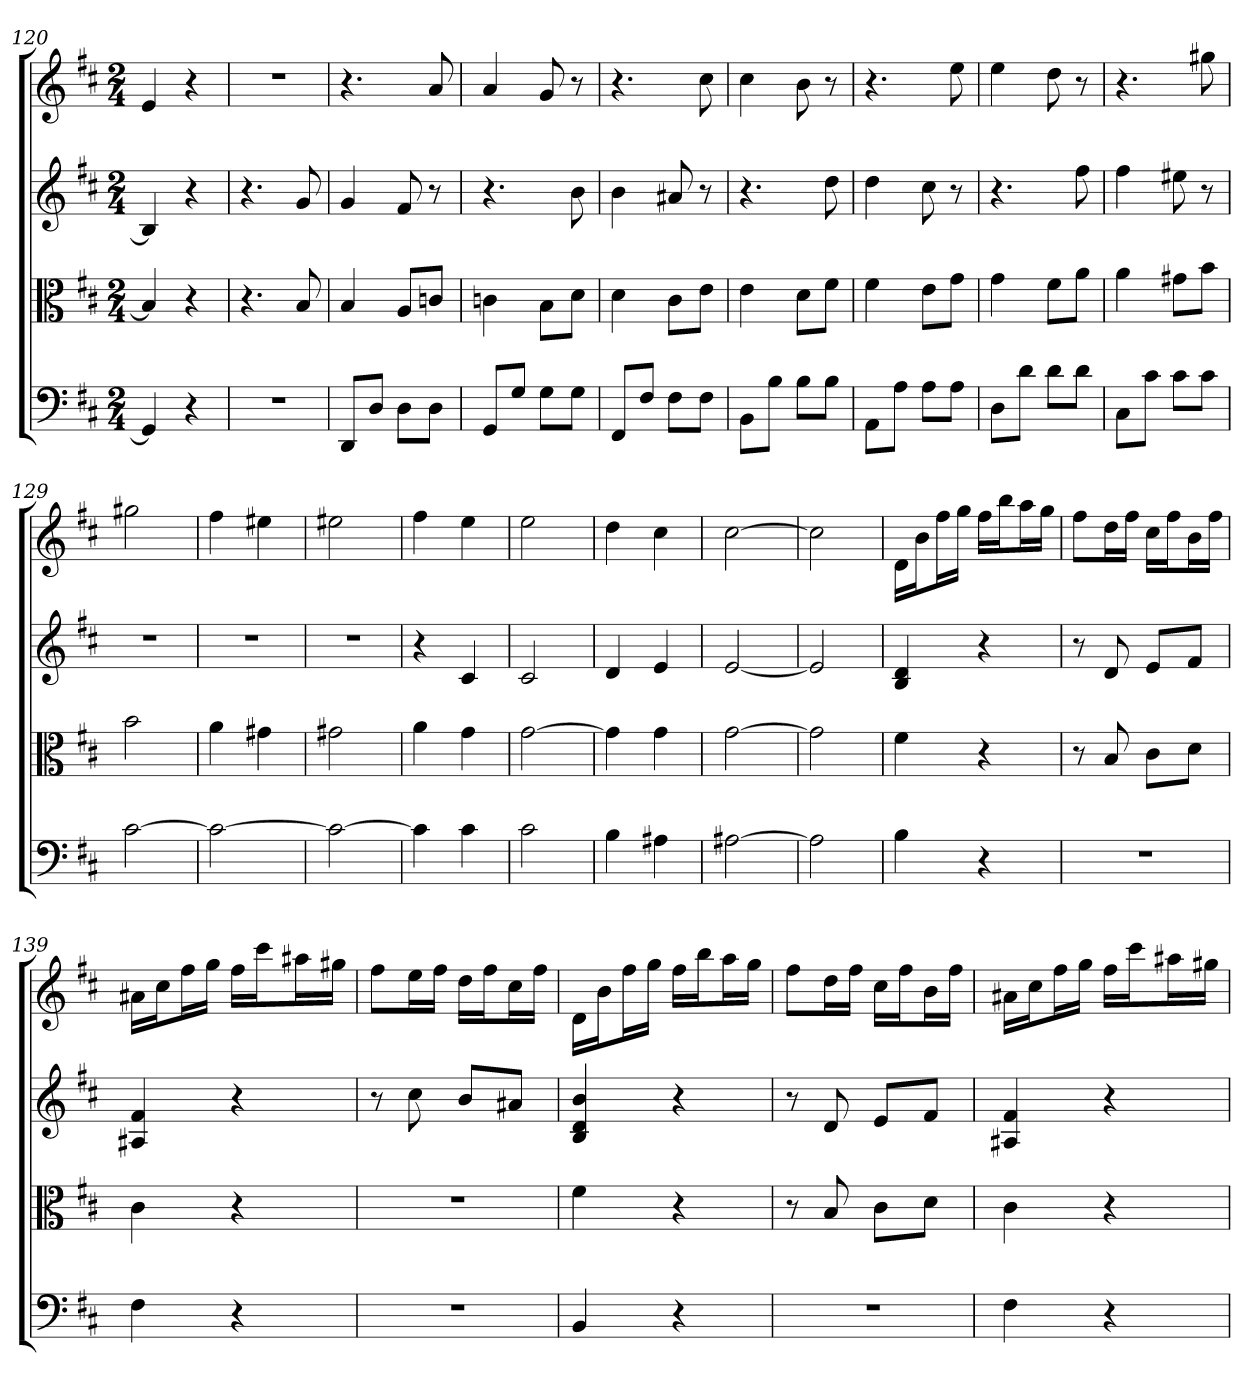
**kern	**kern	**kern	**kern
*part4	*part3	*part2	*part1
*staff4	*staff3	*staff2	*staff1
*clefF4	*clefC3	*	*
*k[f#c#]	*k[f#c#]	*k[f#c#]	*k[f#c#]
*b:	*b:	*b:	*b:
*M2/4	*M2/4	*M2/4	*M2/4
=120	=120	=120	=120
4GG]	4B]	4B]	4e
4r	4r	4r	4r
=121	=121	=121	=121
2r	4.r	4.r	2r
.	8B	8g	.
=122	=122	=122	=122
8DD/L	4B	4g	4.r
8D/J	.	.	.
8D\L	8A/L	8f#	.
8D\J	8cn/J	8r	8a
=123	=123	=123	=123
8GG/L	4cn	4.r	4a
8G/J	.	.	.
8G\L	8B\L	.	8g
8G\J	8d\J	8b	8r
=124	=124	=124	=124
8FF#/L	4d	4b	4.r
8F#/J	.	.	.
8F#\L	8c#\L	8a#X	.
8F#\J	8e\J	8r	8cc#
=125	=125	=125	=125
8BB\L	4e	4.r	4cc#
8B\J	.	.	.
8B\L	8d\L	.	8b
8B\J	8f#\J	8dd	8r
=126	=126	=126	=126
8AA\L	4f#	4dd	4.r
8A\J	.	.	.
8A\L	8e\L	8cc#	.
8A\J	8g\J	8r	8ee
=127	=127	=127	=127
8D\L	4g	4.r	4ee
8d\J	.	.	.
8d\L	8f#\L	.	8dd
8d\J	8a\J	8ff#	8r
=128	=128	=128	=128
8C#\L	4a	4ff#	4.r
8c#\J	.	.	.
8c#\L	8g#X\L	8ee#X	.
8c#\J	8b\J	8r	8gg#X
=129	=129	=129	=129
[2c#	2b	2r	2gg#X
=130	=130	=130	=130
2c#_	4a	2r	4ff#
.	4g#X	.	4ee#X
=131	=131	=131	=131
2c#_	2g#X	2r	2ee#X
=132	=132	=132	=132
4c#]	4a	4r	4ff#
4c#	4g	4c#	4ee
=133	=133	=133	=133
2c#	[2g	2c#	2ee
=134	=134	=134	=134
4B	4g]	4d	4dd
4A#X	4g	4e	4cc#
=135	=135	=135	=135
[2A#X	[2g	[2e	[2cc#
=136	=136	=136	=136
2A#]	2g]	2e]	2cc#]
=137	=137	=137	=137
4B	4f#	4B 4d	16dLL
.	.	.	16bJ
.	.	.	16ff#L
.	.	.	16ggJJ
4r	4r	4r	16ff#LL
.	.	.	16bbJ
.	.	.	16aaL
.	.	.	16ggJJ
=138	=138	=138	=138
2r	8r	8r	8ff#L
.	8B	8d	16ddL
.	.	.	16ff#JJ
.	8c#\L	8eL	16cc#LL
.	.	.	16ff#J
.	8d\J	8f#J	16bL
.	.	.	16ff#JJ
=139	=139	=139	=139
4F#	4c#	4A#X 4f#	16a#XLL
.	.	.	16cc#J
.	.	.	16ff#L
.	.	.	16ggJJ
4r	4r	4r	16ff#LL
.	.	.	16ccc#J
.	.	.	16aa#XL
.	.	.	16gg#XJJ
=140	=140	=140	=140
2r	2r	8r	8ff#L
.	.	8cc#	16eeL
.	.	.	16ff#JJ
.	.	8bL	16ddLL
.	.	.	16ff#J
.	.	8a#XJ	16cc#L
.	.	.	16ff#JJ
=141	=141	=141	=141
4BB	4f#	4B 4d 4b	16dLL
.	.	.	16bJ
.	.	.	16ff#L
.	.	.	16ggJJ
4r	4r	4r	16ff#LL
.	.	.	16bbJ
.	.	.	16aaL
.	.	.	16ggJJ
=142	=142	=142	=142
2r	8r	8r	8ff#L
.	8B	8d	16ddL
.	.	.	16ff#JJ
.	8c#\L	8eL	16cc#LL
.	.	.	16ff#J
.	8d\J	8f#J	16bL
.	.	.	16ff#JJ
=143	=143	=143	=143
4F#	4c#	4A#X 4f#	16a#XLL
.	.	.	16cc#J
.	.	.	16ff#L
.	.	.	16ggJJ
4r	4r	4r	16ff#LL
.	.	.	16ccc#J
.	.	.	16aa#XL
.	.	.	16gg#XJJ
=	=	=	=
*-	*-	*-	*-
